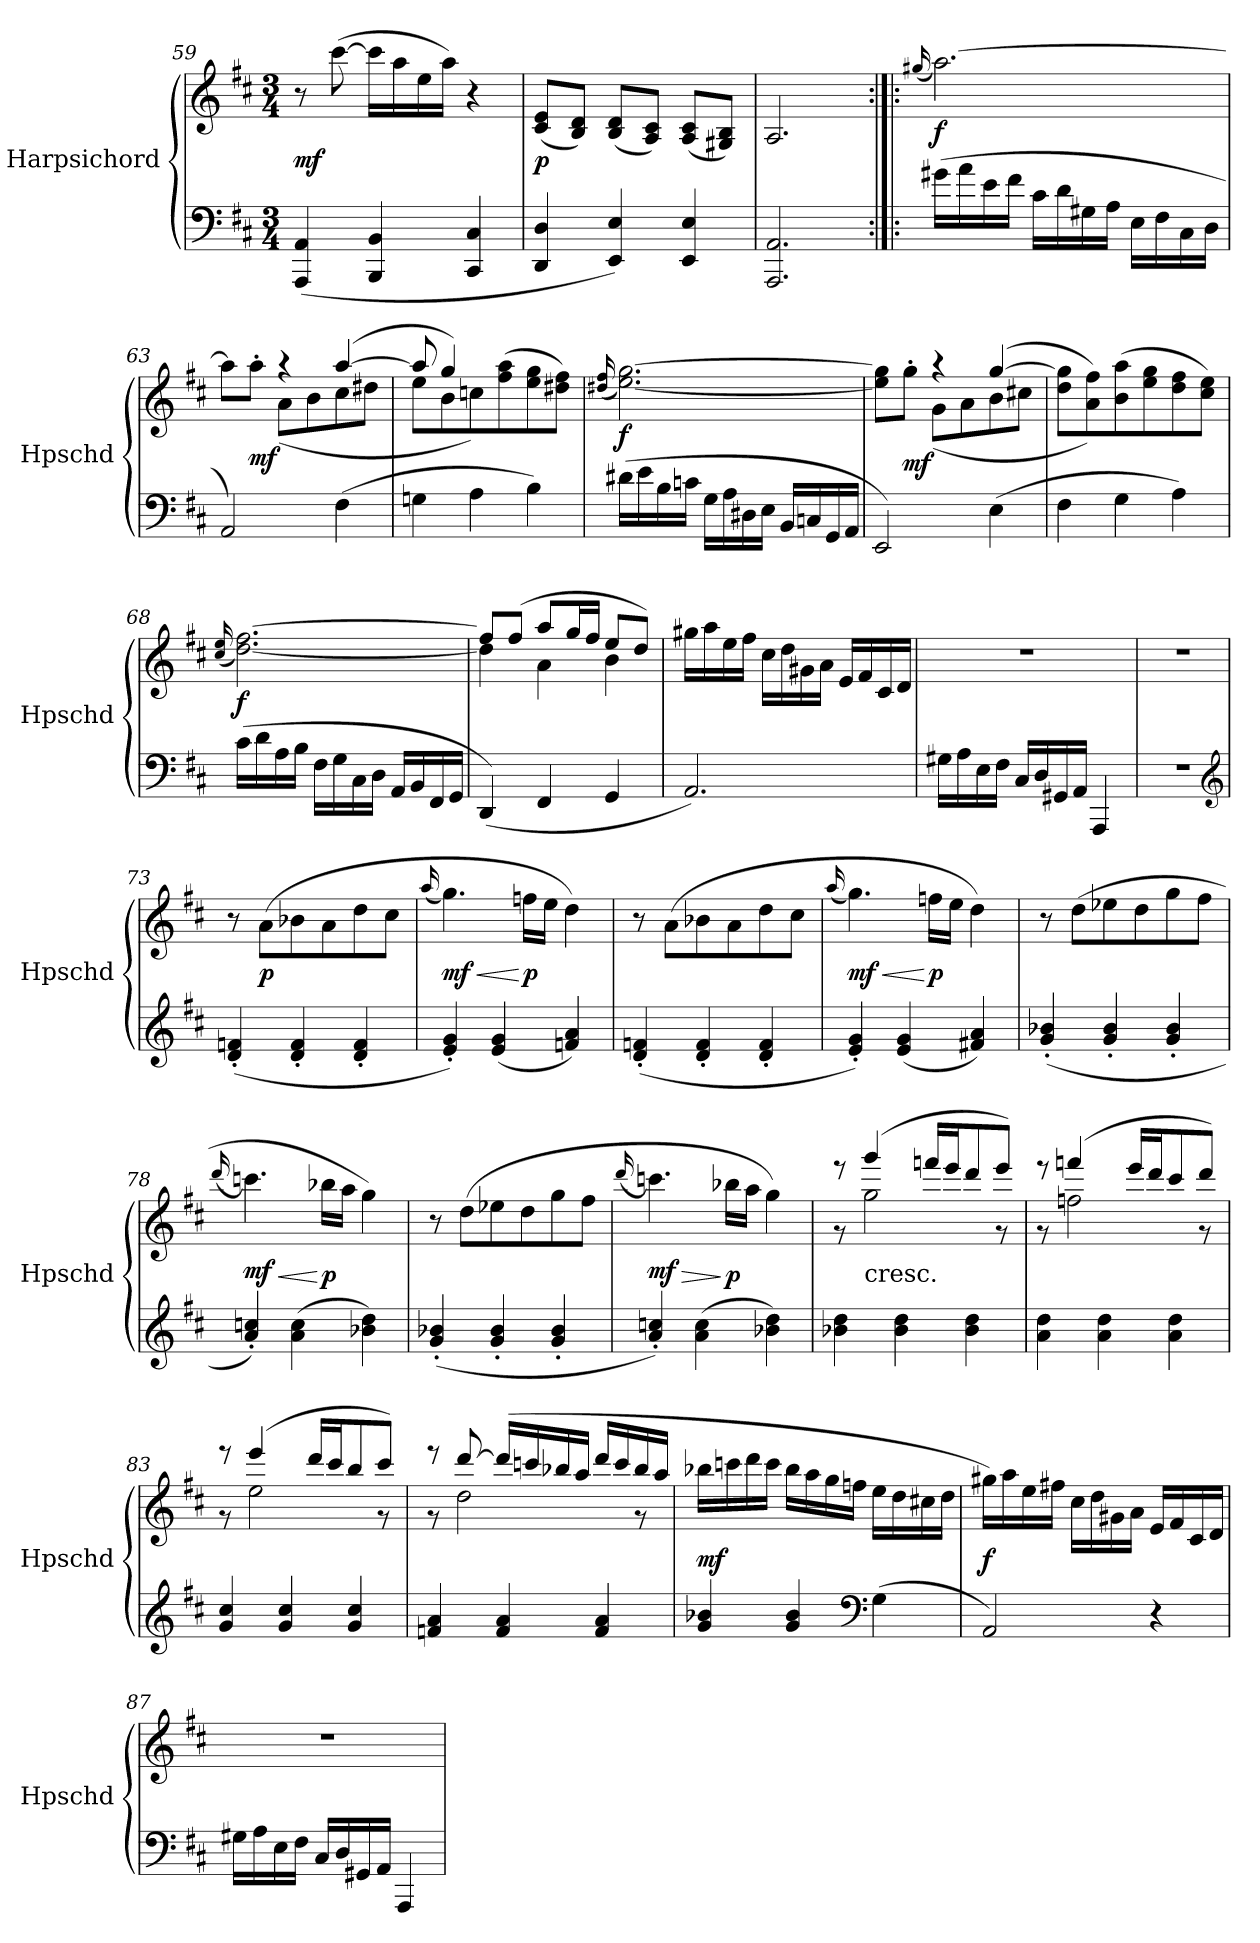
**kern	**kern	**dynam
*part1	*part1	*part1
*staff2	*staff1	*staff1/2
*I"Harpsichord	*	*
*I'Hpschd	*	*
*clefF4	*clefG2	*
*k[f#c#]	*k[f#c#]	*
*M3/4	*M3/4	*
=59	=59	=59
(4AAA 4AA	8r	mf
.	([8ccc#	.
4BBB 4BB	16ccc#LL]	.
.	16aa	.
.	16ee	.
.	16aaJJ)	.
4CC# 4C#	4r	.
=60	=60	=60
4DD 4D	(8c# 8eL	p
.	8B 8dJ)	.
4EE 4E)	(8B 8dL	.
.	8A 8c#J)	.
4EE 4E	(8A 8c#L	.
.	8G#X 8BJ)	.
=61	=61	=61
2.AAA 2.AA	2.A	.
!!LO:LB:g=z
=62:|!|:	=62:|!|:	=62:|!|:
.	(16qqgg#X	.
(16g#XLL	[2.aa)	f
16a	.	.
16e	.	.
16f#JJ	.	.
16c#LL	.	.
16d	.	.
16G#X	.	.
16AJJ	.	.
16ELL	.	.
16F#	.	.
16C#	.	.
16DJJ	.	.
=63	=63	=63
*	*^	*
2AA)	8aaL]	4ryy	.
.	8aa'J	.	mf
.	4raa	(8aL	.
.	.	8b	.
(4F#	([4aa	8cc#	.
.	.	8dd#XJ	.
=64	=64	=64	=64
4Gn	8aa]	8eeL	.
.	4gg)	8b	.
4A	.	8ccn)	.
.	4ryy	(8ff# 8aa	.
4B)	.	8ee 8gg	.
.	8ryy	8dd#X 8ff#J)	.
*	*v	*v	*
=65	=65	=65
.	(16qqdd#X/ 16qqff#/	.
(16d#XLL	[2.ee [2.gg)	f
16e	.	.
16B	.	.
16cnJJ	.	.
16GLL	.	.
16A	.	.
16D#X	.	.
16EJJ	.	.
16BBLL	.	.
16Cn	.	.
16GG	.	.
16AAJJ	.	.
!!LO:LB:g=z
=66	=66	=66
*	*^	*
2EE)	8ee] 8gg]L	4ryy	.
.	8gg'J	.	mf
.	4raa	(8gL	.
.	.	8a	.
(4E	([4gg	8b	.
.	.	8cc#XJ	.
*	*v	*v	*
=67	=67	=67
4F#	8dd 8gg]L	.
.	8a 8ff#))	.
4G	(8b 8aa	.
.	8ee 8gg	.
4A)	8dd 8ff#	.
.	8cc# 8eeJ)	.
=68	=68	=68
.	(<16qqcc#/ 16qqee/	.
(16c#LL	[2.dd [2.ff#)	f
16d	.	.
16A	.	.
16BJJ	.	.
16F#LL	.	.
16G	.	.
16C#	.	.
16DJJ	.	.
16AALL	.	.
16BB	.	.
16FF#	.	.
16GGJJ	.	.
=69	=69	=69
*	*^	*
(4DD)	8ff#L]	4dd]	.
.	(8ff#J	.	.
4FF#	8aaL	4a	.
.	16ggL	.	.
.	16ff#JJ	.	.
4GG	8eeL	4b	.
.	8ddJ)	.	.
*	*v	*v	*
!!LO:LB:g=z
=70	=70	=70
2.AA)	16gg#XLL	.
.	16aa	.
.	16ee	.
.	16ff#JJ	.
.	16cc#LL	.
.	16dd	.
.	16g#X	.
.	16aJJ	.
.	16eLL	.
.	16f#	.
.	16c#	.
.	16dJJ	.
=71	=71	=71
16G#XLL	2.r	.
16A	.	.
16E	.	.
16F#JJ	.	.
16C#LL	.	.
16D	.	.
16GG#X	.	.
16AAJJ	.	.
4AAA	.	.
=72	=72	=72
2.r	2.r	.
*clefG2	*	*
=73	=73	=73
(4d' 4fn'	8r	.
.	(8aL	p
4d' 4f'	8b-X	.
.	8a	.
4d' 4f'	8dd	.
.	8cc#J	.
!!LO:LB:g=z
=74	=74	=74
.	(16qqaa	.
4e' 4g')	4.gg)	< mf
(4e 4g	.	.
.	16ffnLL	[ p
.	16eeJJ	.
4fn 4a)	4dd)	.
=75	=75	=75
(4d' 4fn'	8r	.
.	(8aL	.
4d' 4f'	8b-X	.
.	8a	.
4d' 4f'	8dd	.
.	8cc#J	.
=76	=76	=76
.	(16qqaa	.
4e' 4g')	4.gg)	< mf
(4e 4g	.	.
.	16ffnLL	[ p
.	16eeJJ	.
4f#X 4a)	4dd)	.
=77	=77	=77
(<4g' 4b-X'	8r	.
.	(8ddL	.
4g' 4b-'	8ee-X	.
.	8dd	.
4g' 4b-'	8gg	.
.	8ff#J	.
=78	=78	=78
.	(16qqddd	.
4a'/ 4ccn'/)	4.cccn)	< mf
(4a 4cc	.	.
.	16bb-XLL	[ p
.	16aaJJ	.
4b-X 4dd)	4gg)	.
!!LO:LB:g=z
=79	=79	=79
(<4g' 4b-X'	8r	.
.	(8ddL	.
4g' 4b-'	8ee-X	.
.	8dd	.
4g' 4b-'	8gg	.
.	8ff#J	.
=80	=80	=80
.	(16qqddd	.
4a'/ 4ccn'/)	4.cccn)	> mf
(4a 4cc	.	.
.	16bb-XLL	] p
.	16aaJJ	.
4b-X 4dd)	4gg)	.
=81	=81	=81
*	*^	*
4b-X 4dd	8reee	8r	.
!	!LO:TX:c:t=cresc.	!	!
.	(4ggg	2gg	.
4b- 4dd	.	.	.
.	16fffnLL	.	.
.	16eeeJ	.	.
4b- 4dd	8ddd	.	.
.	8eeeJ)	8r	.
=82	=82	=82	=82
4a 4dd	8reee	8r	.
.	(4fffn	2ffn	.
4a 4dd	.	.	.
.	16eeeLL	.	.
.	16dddJ	.	.
4a 4dd	8ccc#	.	.
.	8dddJ)	8r	.
=83	=83	=83	=83
4g 4cc#	8reee	8r	.
.	(4eee	2ee	.
4g 4cc#	.	.	.
.	16dddLL	.	.
.	16ccc#J	.	.
4g 4cc#	8bb	.	.
.	8ccc#J)	8r	.
!!LO:LB:g=z	!!
=84	=84	=84	=84
4fn 4a	8reee	8r	.
.	[8ddd	2dd	.
4f 4a	(16dddLL]	.	.
.	16cccn	.	.
.	16bb-X	.	.
.	16aaJJ	.	.
4f 4a	16dddLL	.	.
.	16ccc	.	.
.	16bb-	8r	.
.	16aaJJ	.	.
*	*v	*v	*
=85	=85	=85
4g 4b-X	16bb-XLL	mf
.	16cccn	.
.	16ddd	.
.	16cccJJ	.
4g 4b-	16bb-LL	.
.	16aa	.
.	16gg	.
.	16ffnJJ	.
*clefF4	*	*
(4G	16eeLL	.
.	16dd	.
.	16cc#X	.
.	16ddJJ	.
=86	=86	=86
2AA)	16gg#XLL)	f
.	16aa	.
.	16ee	.
.	16ff#XJJ	.
.	16cc#LL	.
.	16dd	.
.	16g#X	.
.	16aJJ	.
4r	16eLL	.
.	16f#	.
.	16c#	.
.	16dJJ	.
!!LO:LB:g=z
=87	=87	=87
16G#XLL	2.r	.
16A	.	.
16E	.	.
16F#JJ	.	.
16C#LL	.	.
16D	.	.
16GG#X	.	.
16AAJJ	.	.
4AAA	.	.
=	=	=
*-	*-	*-
